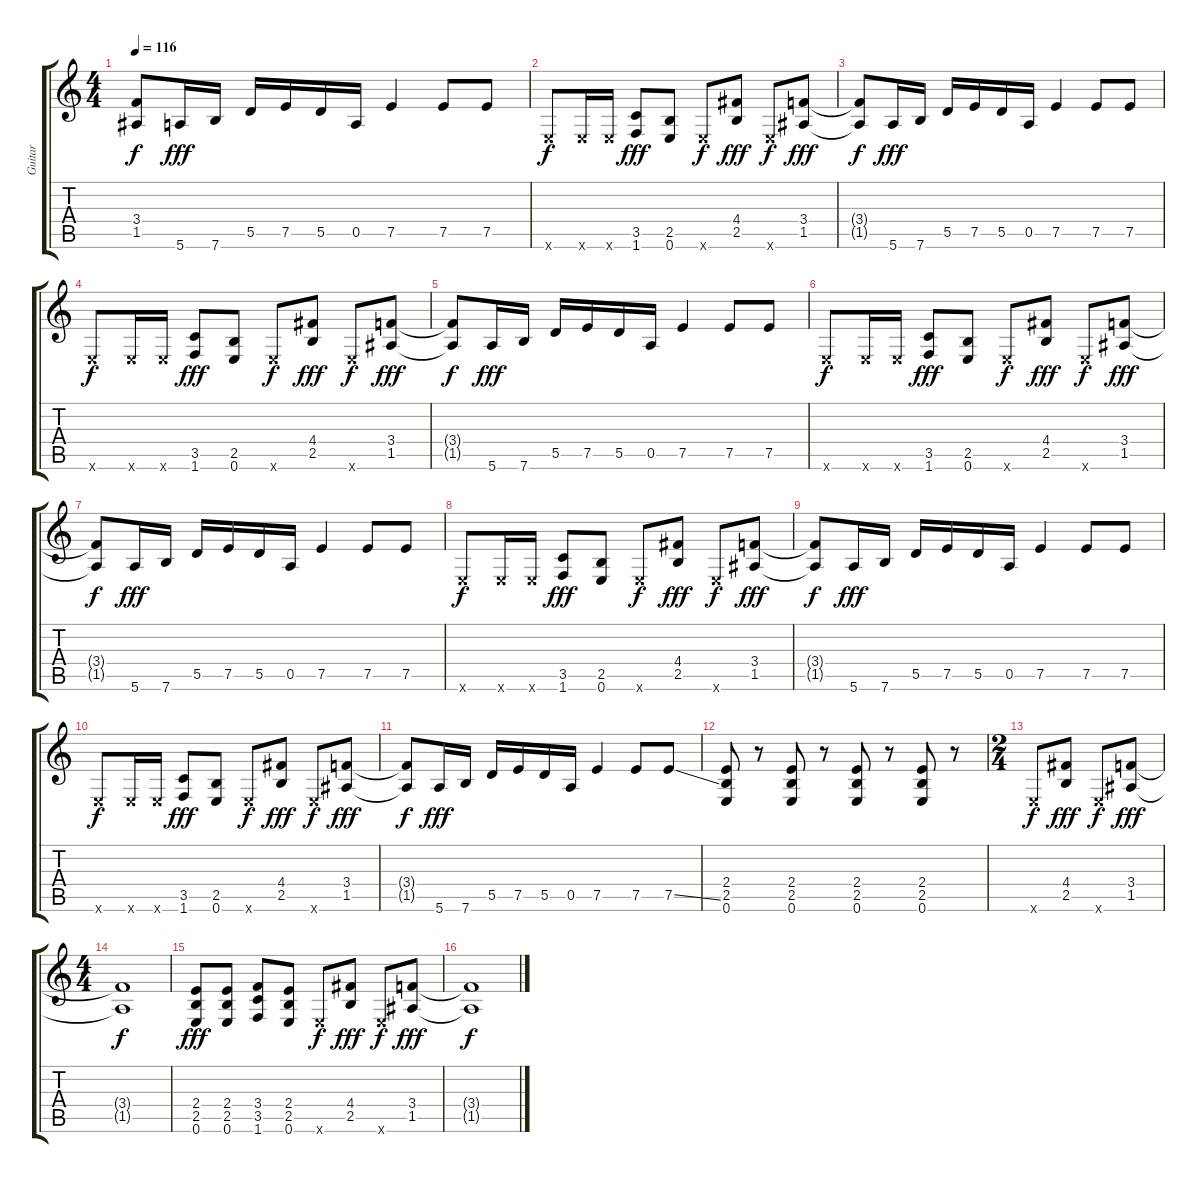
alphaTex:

\track ("Guitar" "Guitar") {instrument distortionguitar}
\staff {score tabs}
\tuning (E4 B3 G3 D3 A2 E2) {hide}
\ts (4 4)
\tempo 116
\clef g2
\ks c
(3.4{t} 1.5{t}).8{dy f} 5.6.16{dy fff} 7.6.16 5.5.16 7.5.16 5.5.16 0.5.16 7.5.4 7.5.8 7.5.8 |
0.6{x}.8{dy f} 0.6{x}.16 0.6{x}.16 (3.5 1.6).8{dy fff} (2.5 0.6).8 0.6{x}.8{dy f} (4.4 2.5).8{dy fff} 0.6{x}.8{dy f} (3.4 1.5).8{dy fff} |
(3.4{t} 1.5{t}).8{dy f} 5.6.16{dy fff} 7.6.16 5.5.16 7.5.16 5.5.16 0.5.16 7.5.4 7.5.8 7.5.8 |
0.6{x}.8{dy f} 0.6{x}.16 0.6{x}.16 (3.5 1.6).8{dy fff} (2.5 0.6).8 0.6{x}.8{dy f} (4.4 2.5).8{dy fff} 0.6{x}.8{dy f} (3.4 1.5).8{dy fff} |
(3.4{t} 1.5{t}).8{dy f} 5.6.16{dy fff} 7.6.16 5.5.16 7.5.16 5.5.16 0.5.16 7.5.4 7.5.8 7.5.8 |
0.6{x}.8{dy f} 0.6{x}.16 0.6{x}.16 (3.5 1.6).8{dy fff} (2.5 0.6).8 0.6{x}.8{dy f} (4.4 2.5).8{dy fff} 0.6{x}.8{dy f} (3.4 1.5).8{dy fff} |
(3.4{t} 1.5{t}).8{dy f} 5.6.16{dy fff} 7.6.16 5.5.16 7.5.16 5.5.16 0.5.16 7.5.4 7.5.8 7.5.8 |
0.6{x}.8{dy f} 0.6{x}.16 0.6{x}.16 (3.5 1.6).8{dy fff} (2.5 0.6).8 0.6{x}.8{dy f} (4.4 2.5).8{dy fff} 0.6{x}.8{dy f} (3.4 1.5).8{dy fff} |
(3.4{t} 1.5{t}).8{dy f} 5.6.16{dy fff} 7.6.16 5.5.16 7.5.16 5.5.16 0.5.16 7.5.4 7.5.8 7.5.8 |
0.6{x}.8{dy f} 0.6{x}.16 0.6{x}.16 (3.5 1.6).8{dy fff} (2.5 0.6).8 0.6{x}.8{dy f} (4.4 2.5).8{dy fff} 0.6{x}.8{dy f} (3.4 1.5).8{dy fff} |
(3.4{t} 1.5{t}).8{dy f} 5.6.16{dy fff} 7.6.16 5.5.16 7.5.16 5.5.16 0.5.16 7.5.4 7.5.8 7.5{ss}.8 |
(2.4 2.5 0.6).8 r.8 (2.4 2.5 0.6).8 r.8 (2.4 2.5 0.6).8 r.8 (2.4 2.5 0.6).8 r.8 |
\ts (2 4)
0.6{x}.8{dy f} (4.4 2.5).8{dy fff} 0.6{x}.8{dy f} (3.4 1.5).8{dy fff} |
\ts (4 4)
(3.4{t} 1.5{t}).1{dy f} |
(2.4 2.5 0.6).8{dy fff} (2.4 2.5 0.6).8 (3.4 3.5 1.6).8 (2.4 2.5 0.6).8 0.6{x}.8{dy f} (4.4 2.5).8{dy fff} 0.6{x}.8{dy f} (3.4 1.5).8{dy fff} |
(3.4{t} 1.5{t}).1{dy f}
